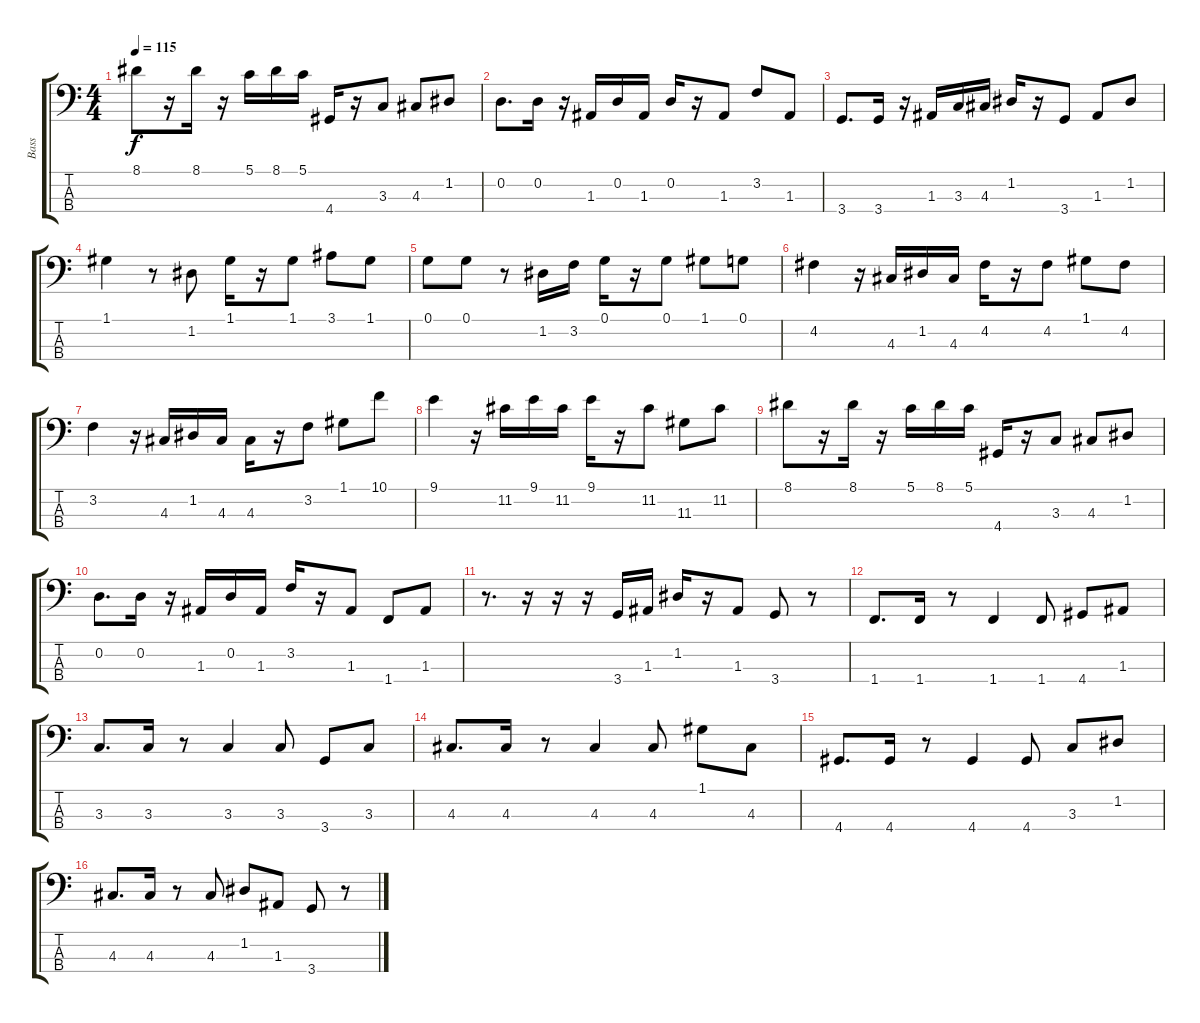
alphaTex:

\track ("Bass" "Bass") {instrument electricbasspick}
\staff {score tabs}
\tuning (G2 D2 A1 E1) {hide}
\ts (4 4)
\tempo 115
\clef f4
\ks c
8.1.8{dy f} r.16 8.1.16 r.16 5.1.16 8.1.16 5.1.16 4.4.16 r.16 3.3.8 4.3.8 1.2.8 |
0.2.8{d} 0.2.16 r.16 1.3.16 0.2.16 1.3.16 0.2.16 r.16 1.3.8 3.2.8 1.3.8 |
3.4.8{d} 3.4.16 r.16 1.3.16 3.3.16 4.3.16 1.2.16 r.16 3.4.8 1.3.8 1.2.8 |
1.1.4 r.8 1.2.8 1.1.16 r.16 1.1.8 3.1.8 1.1.8 |
0.1.8 0.1.8 r.8 1.2.16 3.2.16 0.1.16 r.16 0.1.8 1.1.8 0.1.8 |
4.2.4 r.16 4.3.16 1.2.16 4.3.16 4.2.16 r.16 4.2.8 1.1.8 4.2.8 |
3.2.4 r.16 4.3.16 1.2.16 4.3.16 4.3.16 r.16 3.2.8 1.1.8 10.1.8 |
9.1.4 r.16 11.2.16 9.1.16 11.2.16 9.1.16 r.16 11.2.8 11.3.8 11.2.8 |
8.1.8 r.16 8.1.16 r.16 5.1.16 8.1.16 5.1.16 4.4.16 r.16 3.3.8 4.3.8 1.2.8 |
0.2.8{d} 0.2.16 r.16 1.3.16 0.2.16 1.3.16 3.2.16 r.16 1.3.8 1.4.8 1.3.8 |
r.8{d} r.16 r.16 r.16 3.4.16 1.3.16 1.2.16 r.16 1.3.8 3.4.8 r.8 |
1.4.8{d} 1.4.16 r.8 1.4.4 1.4.8 4.4.8 1.3.8 |
3.3.8{d} 3.3.16 r.8 3.3.4 3.3.8 3.4.8 3.3.8 |
4.3.8{d} 4.3.16 r.8 4.3.4 4.3.8 1.1.8 4.3.8 |
4.4.8{d} 4.4.16 r.8 4.4.4 4.4.8 3.3.8 1.2.8 |
4.3.8{d} 4.3.16 r.8 4.3.8 1.2.8 1.3.8 3.4.8 r.8
